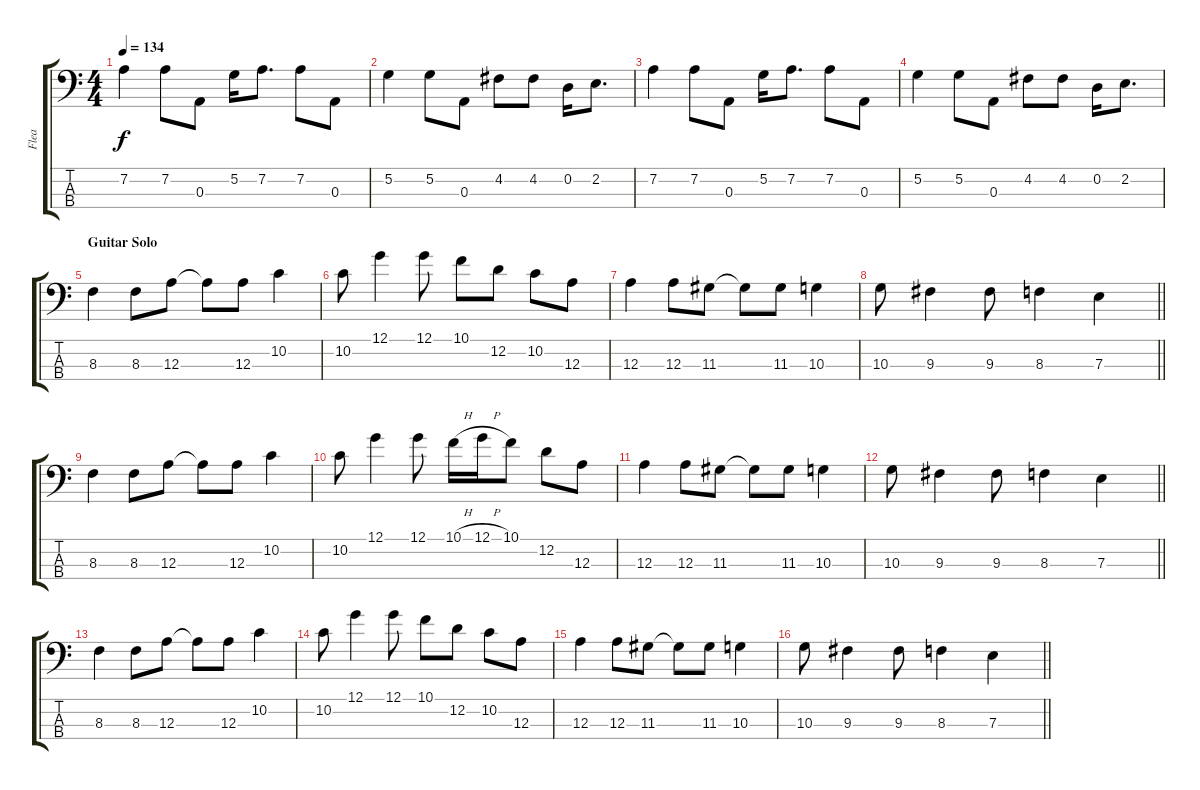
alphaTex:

\track ("Flea" "Flea") {instrument electricbassfinger}
\staff {score tabs}
\tuning (G2 D2 A1 E1) {hide}
\ts (4 4)
\tempo 134
\clef f4
\ks c
7.2.4{dy f} 7.2.8 0.3.8 5.2.16 7.2.8{d} 7.2.8 0.3.8 |
5.2.4 5.2.8 0.3.8 4.2.8 4.2.8 0.2.16 2.2.8{d} |
7.2.4 7.2.8 0.3.8 5.2.16 7.2.8{d} 7.2.8 0.3.8 |
5.2.4 5.2.8 0.3.8 4.2.8 4.2.8 0.2.16 2.2.8{d} |
\section ("" "Guitar Solo")
8.3.4 8.3.8 12.3.8 12.3{t}.8 12.3.8 10.2.4 |
10.2.8 12.1.4 12.1.8 10.1.8 12.2.8 10.2.8 12.3.8 |
12.3.4 12.3.8 11.3.8 11.3{t}.8 11.3.8 10.3.4 |
\barLineRight lightlight
10.3.8 9.3.4 9.3.8 8.3.4 7.3.4 |
8.3.4 8.3.8 12.3.8 12.3{t}.8 12.3.8 10.2.4 |
10.2.8 12.1.4 12.1.8 10.1{h}.16 12.1{h}.16 10.1.8 12.2.8 12.3.8 |
12.3.4 12.3.8 11.3.8 11.3{t}.8 11.3.8 10.3.4 |
\barLineRight lightlight
10.3.8 9.3.4 9.3.8 8.3.4 7.3.4 |
8.3.4 8.3.8 12.3.8 12.3{t}.8 12.3.8 10.2.4 |
10.2.8 12.1.4 12.1.8 10.1.8 12.2.8 10.2.8 12.3.8 |
12.3.4 12.3.8 11.3.8 11.3{t}.8 11.3.8 10.3.4 |
\barLineRight lightlight
10.3.8 9.3.4 9.3.8 8.3.4 7.3.4
